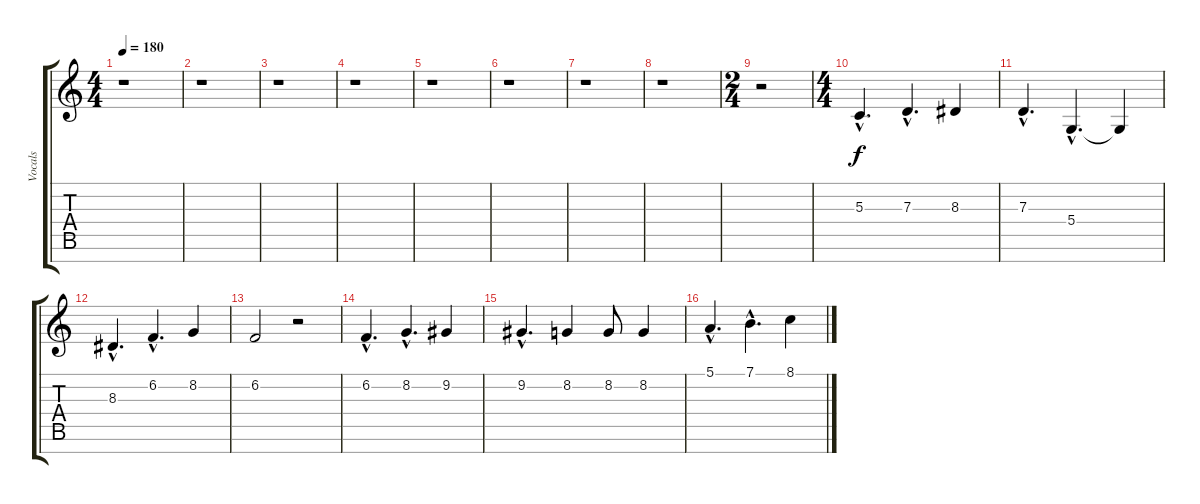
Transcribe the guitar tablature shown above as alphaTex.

\track ("Vocals" "Vocals") {instrument choiraahs}
\staff {score tabs}
\tuning (E4 B3 G3 D3 A2 E2 B1) {hide}
\ts (4 4)
\tempo 180
\clef g2
\ks c
r.1{dy f} |
r.1 |
r.1 |
r.1 |
r.1 |
r.1 |
r.1 |
r.1 |
\ts (2 4)
r.2 |
\ts (4 4)
5.3{hac}.4{d volume 14} 7.3{hac}.4{d} 8.3.4 |
7.3{hac}.4{d} 5.4{hac}.4{d} 5.4{t}.4 |
8.3{hac}.4{d} 6.2{hac}.4{d} 8.2.4 |
6.2.2 r.2 |
6.2{hac}.4{d} 8.2{hac}.4{d} 9.2.4 |
9.2{hac}.4{d} 8.2.4 8.2.8 8.2.4 |
5.1{hac}.4{d} 7.1{hac}.4{d} 8.1.4
